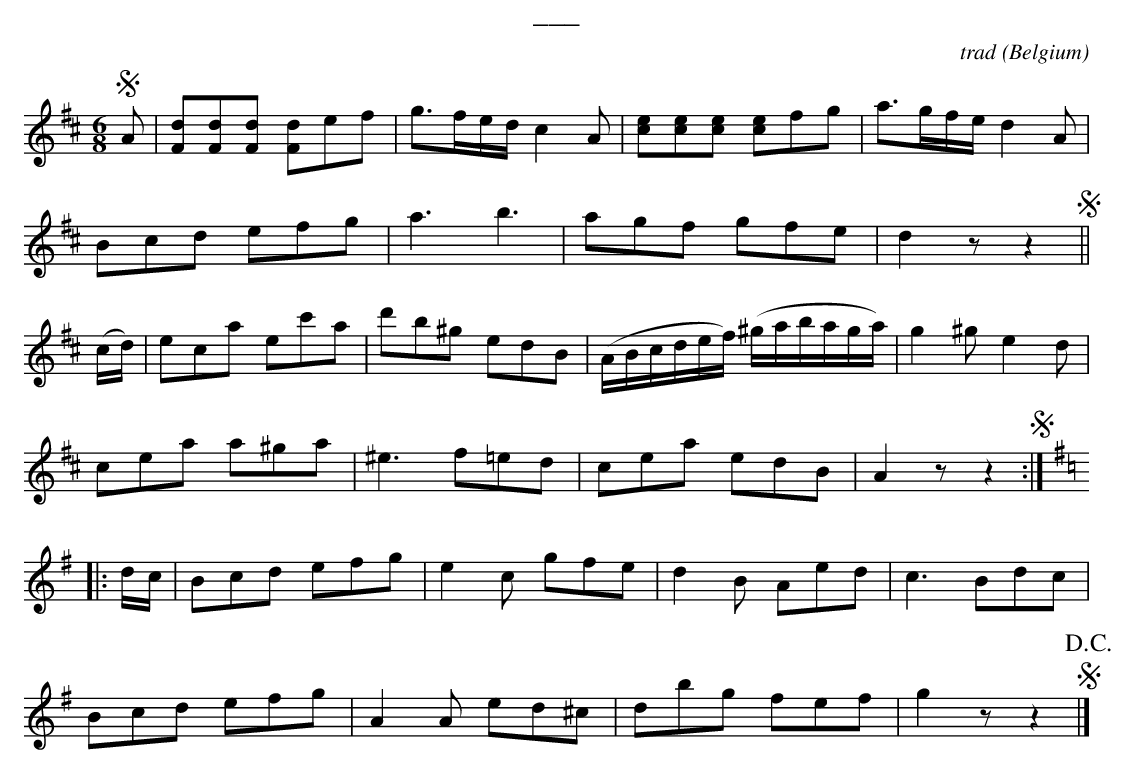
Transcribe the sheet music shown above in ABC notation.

X:1
T:___
C:trad
O:Belgium
M:6/8
L:1/16
K:Dmaj
!segno!A2|[Fd]2[Fd]2[Fd]2 [Fd]2e2f2|g2>f2ed c4A2|[ce]2[ce]2[ce]2 [ce]2f2g2|a2>g2fe d4A2|
B2c2d2 e2f2g2|a6 b6|a2g2f2 g2f2e2|d4z2 z4 !segno!||
(cd)|e2c2a2 e2c'2a2|d'2b2^g2 e2d2B2|(ABcdef) (^gabaga)|g4 ^g2 e4 d2|
c2e2a2 a2^g2a2|^e6 f2=e2d2|c2e2a2 e2d2B2|A4z2 z4 !segno!:|
K:Gmaj
|:dc|B2c2d2 e2f2g2|e4c2 g2f2e2|d4B2 A2e2d2|c6 B2d2c2|
B2c2d2 e2f2g2|A4A2 e2d2^c2|d2b2g2 f2e2f2|g4z2 z4!segno!!D.C.!|]
